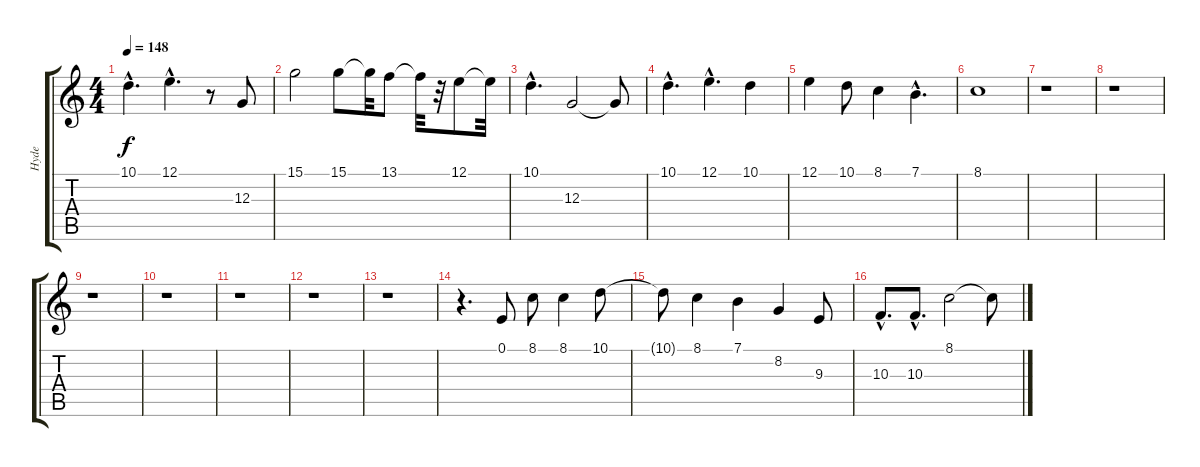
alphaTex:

\track ("Hyde" "Hyde") {instrument oboe}
\staff {score tabs}
\tuning (E4 B3 G3 D3 A2 E2) {hide}
\ts (4 4)
\tempo 148
\clef g2
\ks c
10.1{hac}.4{d dy f} 12.1{hac}.4{d} r.8 12.3.8 |
15.1.2 15.1.8 15.1{t}.32 13.1.8 13.1{t}.32 r.32 12.1.8 12.1{t}.32 |
10.1{hac}.4{d} 12.3.2 12.3{t}.8 |
10.1{hac}.4{d} 12.1{hac}.4{d} 10.1.4 |
12.1.4 10.1.8 8.1.4 7.1{hac}.4{d} |
8.1.1 |
r.1 |
r.1 |
r.1 |
r.1 |
r.1 |
r.1 |
r.1 |
r.4{d} 0.1.8 8.1.8 8.1.4 10.1.8 |
10.1{t}.8 8.1.4 7.1.4 8.2.4 9.3.8 |
10.3{hac}.8{d} 10.3{hac}.8{d} 8.1.2 8.1{t}.8
